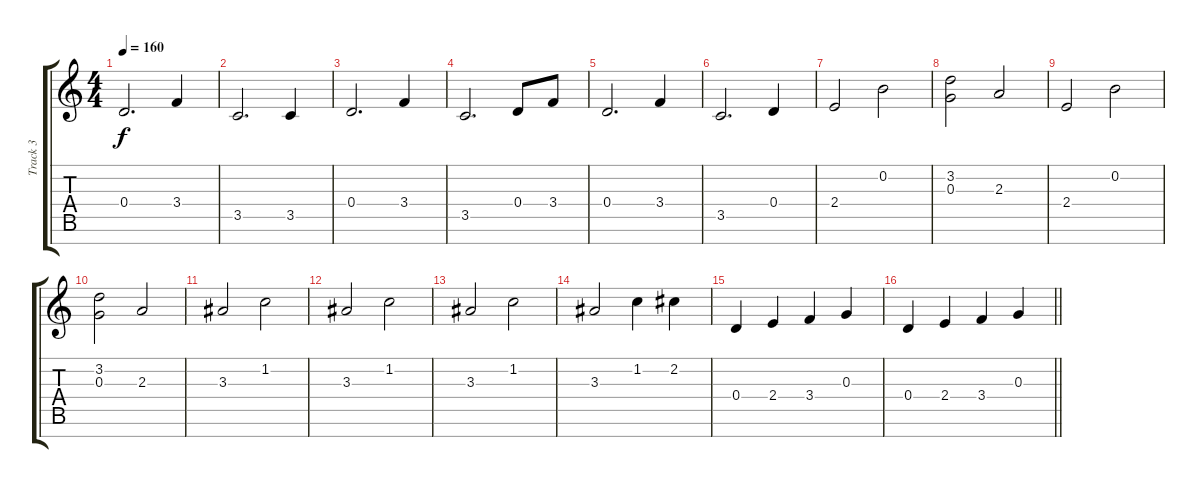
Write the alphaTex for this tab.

\track ("Track 3" "Track 3") {instrument contrabass}
\staff {score tabs}
\tuning (E4 B3 G3 D3 A2 E2 B1) {hide}
\ts (4 4)
\tempo 160
\clef g2
\ks c
0.4.2{d dy f} 3.4.4 |
3.5.2{d} 3.5.4 |
0.4.2{d} 3.4.4 |
3.5.2{d} 0.4.8 3.4.8 |
0.4.2{d} 3.4.4 |
3.5.2{d} 0.4.4 |
2.4.2 0.2.2 |
(3.2 0.3).2 2.3.2 |
2.4.2 0.2.2 |
(3.2 0.3).2 2.3.2 |
3.3.2 1.2.2 |
3.3.2 1.2.2 |
3.3.2 1.2.2 |
3.3.2 1.2.4 2.2.4 |
0.4.4 2.4.4 3.4.4 0.3.4 |
\barLineRight lightlight
0.4.4 2.4.4 3.4.4 0.3.4
